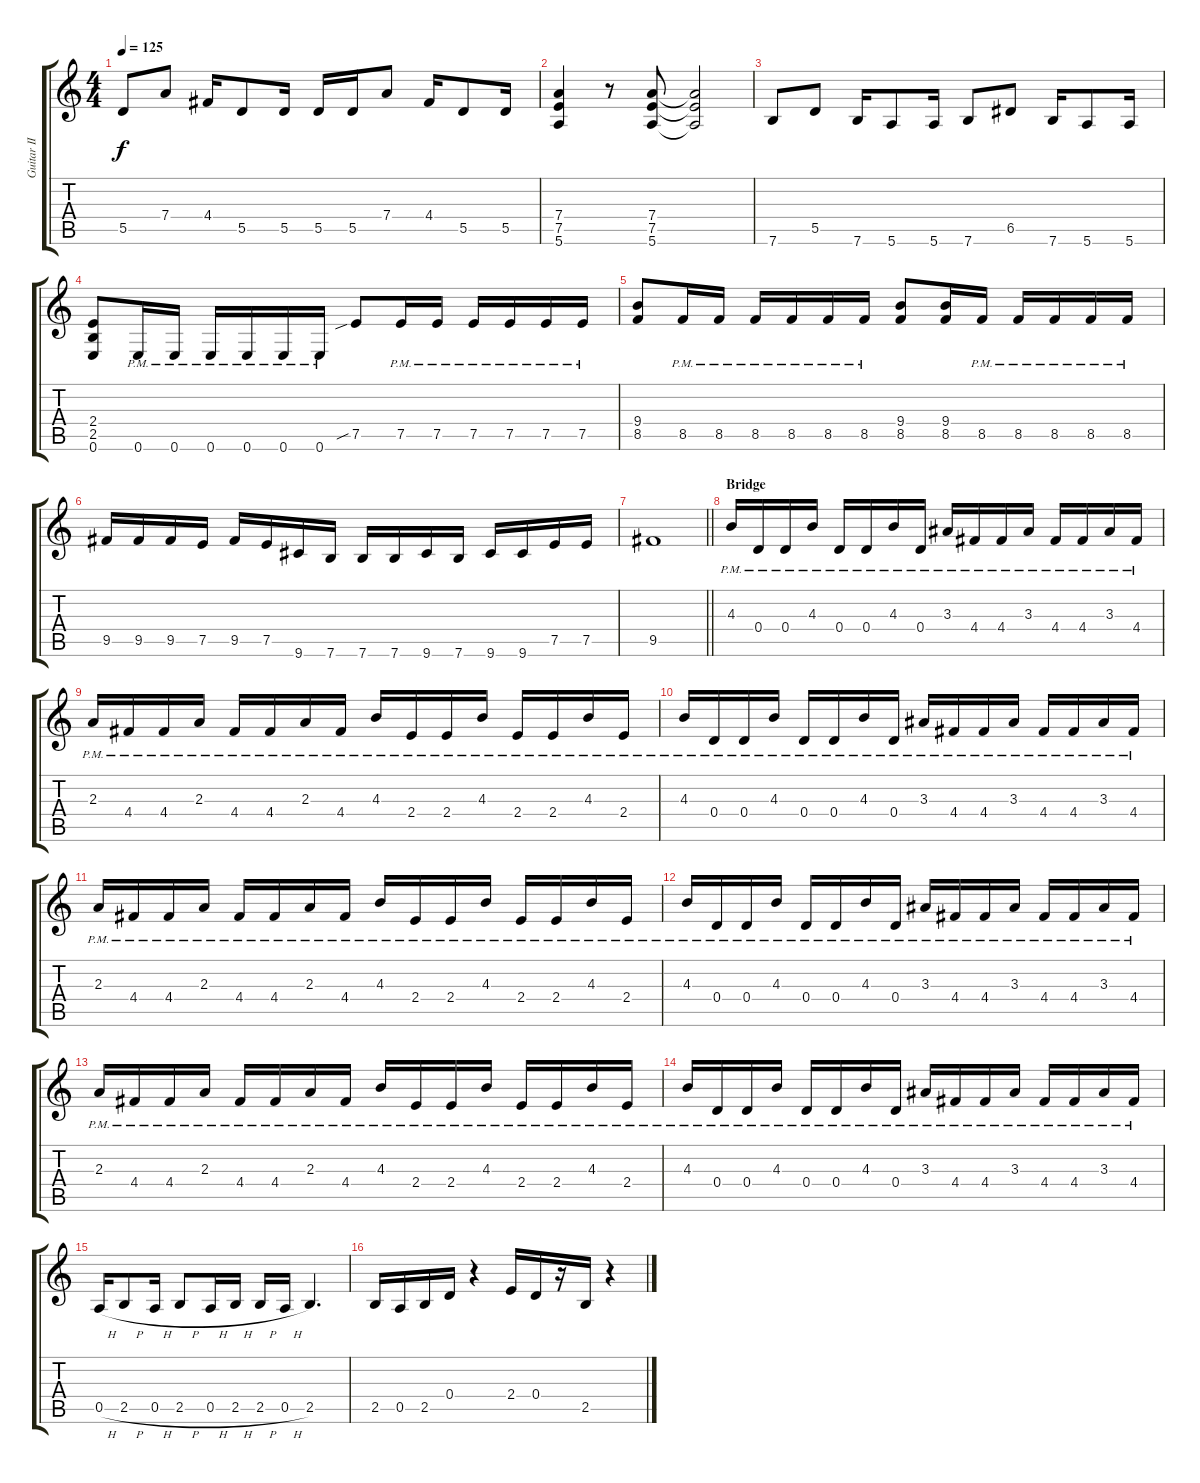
\track ("Guitar II" "Guitar II") {instrument overdrivenguitar}
\staff {score tabs}
\tuning (E4 B3 G3 D3 A2 E2) {hide}
\ts (4 4)
\tempo 125
\clef g2
\ks c
5.5.8{dy f} 7.4.8 4.4.16 5.5.8 5.5.16 5.5.16 5.5.16 7.4.8 4.4.16 5.5.8 5.5.16 |
(7.4 7.5 5.6).4 r.8 (7.4 7.5 5.6).8 (7.4{t} 7.5{t} 5.6{t}).2 |
7.6.8 5.5.8 7.6.16 5.6.8 5.6.16 7.6.8 6.5.8 7.6.16 5.6.8 5.6.16 |
(2.4 2.5 0.6).8 0.6{pm}.16 0.6{pm}.16 0.6{pm}.16 0.6{pm}.16 0.6{pm}.16 0.6{pm}.16 7.5{sib}.8 7.5{pm}.16 7.5{pm}.16 7.5{pm}.16 7.5{pm}.16 7.5{pm}.16 7.5{pm}.16 |
(9.4 8.5).8 8.5{pm}.16 8.5{pm}.16 8.5{pm}.16 8.5{pm}.16 8.5{pm}.16 8.5{pm}.16 (9.4 8.5).8 (9.4 8.5).16 8.5{pm}.16 8.5{pm}.16 8.5{pm}.16 8.5{pm}.16 8.5{pm}.16 |
9.5.16 9.5.16 9.5.16 7.5.16 9.5.16 7.5.16 9.6.16 7.6.16 7.6.16 7.6.16 9.6.16 7.6.16 9.6.16 9.6.16 7.5.16 7.5.16 |
\barLineRight lightlight
9.5.1 |
\section ("" "Bridge")
4.3{pm}.16 0.4{pm}.16 0.4{pm}.16 4.3{pm}.16 0.4{pm}.16 0.4{pm}.16 4.3{pm}.16 0.4{pm}.16 3.3{pm}.16 4.4{pm}.16 4.4{pm}.16 3.3{pm}.16 4.4{pm}.16 4.4{pm}.16 3.3{pm}.16 4.4{pm}.16 |
2.3{pm}.16 4.4{pm}.16 4.4{pm}.16 2.3{pm}.16 4.4{pm}.16 4.4{pm}.16 2.3{pm}.16 4.4{pm}.16 4.3{pm}.16 2.4{pm}.16 2.4{pm}.16 4.3{pm}.16 2.4{pm}.16 2.4{pm}.16 4.3{pm}.16 2.4{pm}.16 |
4.3{pm}.16 0.4{pm}.16 0.4{pm}.16 4.3{pm}.16 0.4{pm}.16 0.4{pm}.16 4.3{pm}.16 0.4{pm}.16 3.3{pm}.16 4.4{pm}.16 4.4{pm}.16 3.3{pm}.16 4.4{pm}.16 4.4{pm}.16 3.3{pm}.16 4.4{pm}.16 |
2.3{pm}.16 4.4{pm}.16 4.4{pm}.16 2.3{pm}.16 4.4{pm}.16 4.4{pm}.16 2.3{pm}.16 4.4{pm}.16 4.3{pm}.16 2.4{pm}.16 2.4{pm}.16 4.3{pm}.16 2.4{pm}.16 2.4{pm}.16 4.3{pm}.16 2.4{pm}.16 |
4.3{pm}.16 0.4{pm}.16 0.4{pm}.16 4.3{pm}.16 0.4{pm}.16 0.4{pm}.16 4.3{pm}.16 0.4{pm}.16 3.3{pm}.16 4.4{pm}.16 4.4{pm}.16 3.3{pm}.16 4.4{pm}.16 4.4{pm}.16 3.3{pm}.16 4.4{pm}.16 |
2.3{pm}.16 4.4{pm}.16 4.4{pm}.16 2.3{pm}.16 4.4{pm}.16 4.4{pm}.16 2.3{pm}.16 4.4{pm}.16 4.3{pm}.16 2.4{pm}.16 2.4{pm}.16 4.3{pm}.16 2.4{pm}.16 2.4{pm}.16 4.3{pm}.16 2.4{pm}.16 |
4.3{pm}.16 0.4{pm}.16 0.4{pm}.16 4.3{pm}.16 0.4{pm}.16 0.4{pm}.16 4.3{pm}.16 0.4{pm}.16 3.3{pm}.16 4.4{pm}.16 4.4{pm}.16 3.3{pm}.16 4.4{pm}.16 4.4{pm}.16 3.3{pm}.16 4.4{pm}.16 |
0.5{h}.16 2.5{h}.8 0.5{h}.16 2.5{h}.8 0.5{h}.16 2.5{h}.16 2.5{h}.16 0.5{h}.16 2.5.4{d} |
2.5.16 0.5.16 2.5.16 0.4.16 r.4 2.4.16 0.4.16 r.16 2.5.16 r.4
